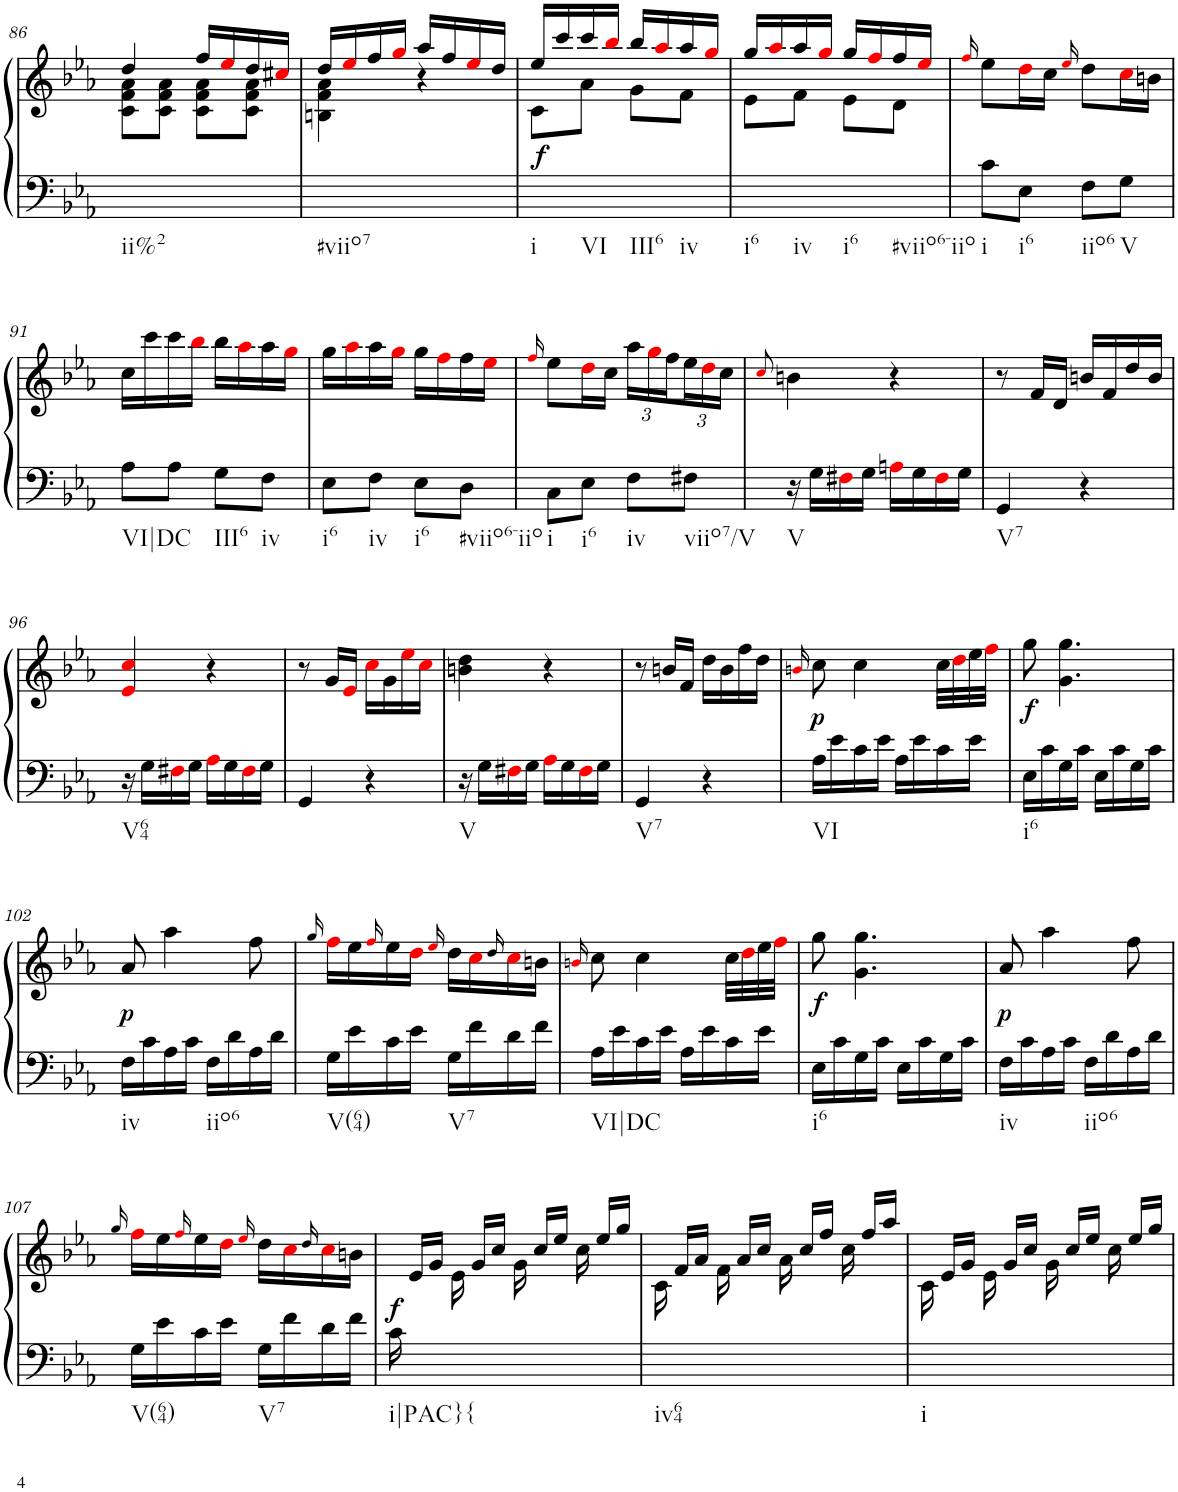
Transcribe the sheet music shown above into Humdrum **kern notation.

**kern	**kern	**dynam
*part1	*part1	*part1
*staff2	*staff1	*staff1/2
*I"Piano	*	*
*I'Pno.	*	*
!!LO:PB:g=z
*clefF4	*clefG2	*
*k[b-e-a-]	*k[b-e-a-]	*
*M2/4	*M2/4	*
=86	=86	=86
*	*^	*
!LO:TX:b:t=ii%2	!	!	!
2ryy	4dd/	8c\ 8f\ 8a-\L	.
.	.	8c\ 8f\ 8a-\J	.
.	16ff/LL	8c\ 8f\ 8a-\L	.
.	16ee-i/	.	.
.	16dd/	8c\ 8f\ 8a-\J	.
.	16cc#Xi/JJ	.	.
=87	=87	=87	=87
!LO:TX:b:t=#viio7	!	!	!
4ryy	16dd/LL	4Bn\ 4f\ 4a-\	.
.	16ee-i/	.	.
.	16ff/	.	.
.	16ggi/JJ	.	.
4r	16aa-/LL	4ryy	.
.	16ff/	.	.
.	16ee-i/	.	.
.	16dd/JJ	.	.
=88	=88	=88	=88
!LO:TX:b:t=i	!	!	!
!	!	!	!LO:DY:a=2
8ryy	16ee-/LL	8c\L	f
.	16ccc/	.	.
!LO:TX:b:t=VI	!	!	!
8ryy	16ccc/	8a-\J	.
.	16bb-i/JJ	.	.
!LO:TX:b:t=III6	!	!	!
8ryy	16bb-/LL	8g\L	.
.	16aa-i/	.	.
!LO:TX:b:t=iv	!	!	!
8ryy	16aa-/	8f\J	.
.	16ggi/JJ	.	.
=89	=89	=89	=89
!LO:TX:b:t=i6	!	!	!
8ryy	16gg/LL	8e-\L	.
.	16aa-i/	.	.
!LO:TX:b:t=iv	!	!	!
8ryy	16aa-/	8f\J	.
.	16ggi/JJ	.	.
!LO:TX:b:t=i6	!	!	!
8ryy	16gg/LL	8e-\L	.
.	16ffi/	.	.
!LO:TX:b:t=#viio6-iio	!	!	!
8ryy	16ff/	8d\J	.
.	16ee-i/JJ	.	.
*	*v	*v	*
=90	=90	=90
.	16qffi/	.
!LO:TX:b:t=i	!	!
8c\L	8ee-\L	.
!LO:TX:b:t=i6	!	!
8E-\J	16ddi\L	.
.	16cc\JJ	.
.	16qee-i/	.
!LO:TX:b:t=iio6	!	!
8F\L	8dd\L	.
!LO:TX:b:t=V	!	!
8G\J	16cci\L	.
.	16bn\JJ	.
!!LO:LB:g=z
=91	=91	=91
!LO:TX:b:t=VI|DC	!	!
8A-\L	16cc\LL	.
.	16ccc\	.
8A-\J	16ccc\	.
.	16bb-i\JJ	.
!LO:TX:b:t=III6	!	!
8G\L	16bb-\LL	.
.	16aa-i\	.
!LO:TX:b:t=iv	!	!
8F\J	16aa-\	.
.	16ggi\JJ	.
=92	=92	=92
!LO:TX:b:t=i6	!	!
8E-\L	16gg\LL	.
.	16aa-i\	.
!LO:TX:b:t=iv	!	!
8F\J	16aa-\	.
.	16ggi\JJ	.
!LO:TX:b:t=i6	!	!
8E-\L	16gg\LL	.
.	16ffi\	.
!LO:TX:b:t=#viio6-iio	!	!
8D\J	16ff\	.
.	16ee-i\JJ	.
=93	=93	=93
.	16qffi/	.
!LO:TX:b:t=i	!	!
8C\L	8ee-\L	.
!LO:TX:b:t=i6	!	!
8E-\J	16ddi\L	.
.	16cc\JJ	.
*	*Xbrackettup	*
!LO:TX:b:t=iv	!	!
8F\L	24aa-\LL	.
.	24ggi\	.
.	24ff\	.
!LO:TX:b:t=viio7/V	!	!
8F#X\J	24ee-\	.
.	24ddi\	.
.	24cc\JJ	.
=94	=94	=94
.	8qcci/	.
!LO:TX:b:t=V	!	!
16r	4bn\	.
16G\LL	.	.
16F#Xi\	.	.
16G\JJ	.	.
16Ani\LL	4r	.
16G\	.	.
16F#i\	.	.
16G\JJ	.	.
=95	=95	=95
!LO:TX:b:t=V7	!	!
4GG/	8r	.
.	16f/LL	.
.	16d/JJ	.
4r	16bn/LL	.
.	16f/	.
.	16dd/	.
.	16b/JJ	.
!!LO:LB:g=z
=96	=96	=96
!LO:TX:b:t=V64	!	!
16r	4e-i/ 4cci/	.
16G\LL	.	.
16F#Xi\	.	.
16G\JJ	.	.
16A-i\LL	4r	.
16G\	.	.
16F#i\	.	.
16G\JJ	.	.
=97	=97	=97
4GG/	8r	.
.	16g/LL	.
.	16e-i/JJ	.
4r	16cci\LL	.
.	16g\	.
.	16ee-i\	.
.	16cci\JJ	.
=98	=98	=98
!LO:TX:b:t=V	!	!
16r	4bn\ 4dd\	.
16G\LL	.	.
16F#Xi\	.	.
16G\JJ	.	.
16A-i\LL	4r	.
16G\	.	.
16F#i\	.	.
16G\JJ	.	.
=99	=99	=99
!LO:TX:b:t=V7	!	!
4GG/	8r	.
.	16bn/LL	.
.	16f/JJ	.
4r	16dd\LL	.
.	16b\	.
.	16ff\	.
.	16dd\JJ	.
=100	=100	=100
.	16qbni/	.
!LO:TX:b:t=VI	!	!
!	!	!LO:DY:b
16A-\LL	8cc\	p
16e-\	.	.
16c\	4cc\	.
16e-\JJ	.	.
16A-\LL	.	.
16e-\	.	.
16c\	32cc\LLL	.
.	32ddi\	.
16e-\JJ	32ee-\	.
.	32ffi\JJJ	.
=101	=101	=101
!LO:TX:b:t=i6	!	!
!	!	!LO:DY:b
16E-\LL	8gg\	f
16c\	.	.
16G\	4.g\ 4.gg\	.
16c\JJ	.	.
16E-\LL	.	.
16c\	.	.
16G\	.	.
16c\JJ	.	.
!!LO:LB:g=z
=102	=102	=102
!LO:TX:b:t=iv	!	!
!	!	!LO:DY:b
16F\LL	8a-/	p
16c\	.	.
16A-\	4aa-\	.
16c\JJ	.	.
!LO:TX:b:t=iio6	!	!
16F\LL	.	.
16d\	.	.
16A-\	8ff\	.
16d\JJ	.	.
=103	=103	=103
.	16qgg/	.
!LO:TX:b:t=V(64)	!	!
16G\LL	16ffi\LL	.
16e-\	16ee-\	.
.	16qffi/	.
16c\	16ee-\	.
16e-\JJ	16ddi\JJ	.
.	16qee-i/	.
!LO:TX:b:t=V7	!	!
16G\LL	16dd\LL	.
16f\	16cci\	.
.	16qdd/	.
16d\	16cci\	.
16f\JJ	16bn\JJ	.
=104	=104	=104
.	16qbni/	.
!LO:TX:b:t=VI|DC	!	!
16A-\LL	8cc\	.
16e-\	.	.
16c\	4cc\	.
16e-\JJ	.	.
16A-\LL	.	.
16e-\	.	.
16c\	32cc\LLL	.
.	32ddi\	.
16e-\JJ	32ee-\	.
.	32ffi\JJJ	.
=105	=105	=105
!LO:TX:b:t=i6	!	!
!	!	!LO:DY:b
16E-\LL	8gg\	f
16c\	.	.
16G\	4.g\ 4.gg\	.
16c\JJ	.	.
16E-\LL	.	.
16c\	.	.
16G\	.	.
16c\JJ	.	.
=106	=106	=106
!LO:TX:b:t=iv	!	!
!	!	!LO:DY:b
16F\LL	8a-/	p
16c\	.	.
16A-\	4aa-\	.
16c\JJ	.	.
!LO:TX:b:t=iio6	!	!
16F\LL	.	.
16d\	.	.
16A-\	8ff\	.
16d\JJ	.	.
!!LO:LB:g=z
=107	=107	=107
.	16qgg/	.
!LO:TX:b:t=V(64)	!	!
16G\LL	16ffi\LL	.
16e-\	16ee-\	.
.	16qffi/	.
16c\	16ee-\	.
16e-\JJ	16ddi\JJ	.
.	16qee-i/	.
!LO:TX:b:t=V7	!	!
16G\LL	16dd\LL	.
16f\	16cci\	.
.	16qdd/	.
16d\	16cci\	.
16f\JJ	16bn\JJ	.
=108	=108	=108
*^	*	*
!LO:TX:b:t=i|PAC}{	!	!	!
24c\	2ryy	24ryy	.
24%11ryy	.	24e-/LL	.
.	.	24g/JJ	.
*	*	*brackettup	*
.	.	24e-\	.
.	.	24g/LL	.
.	.	24cc/JJ	.
.	.	24g\	.
.	.	24cc/LL	.
.	.	24ee-/JJ	.
.	.	24cc\	.
.	.	24ee-/LL	.
.	.	24gg/JJ	.
*v	*v	*	*
=109	=109	=109
!LO:TX:b:t=iv64	!	!
2ryy	24c\	.
.	24f/LL	.
.	24a-/JJ	.
.	24f\	.
.	24a-/LL	.
.	24cc/JJ	.
.	24a-\	.
.	24cc/LL	.
.	24ff/JJ	.
.	24cc\	.
.	24ff/LL	.
.	24aa-/JJ	.
=110	=110	=110
!LO:TX:b:t=i	!	!
!	!	!LO:DY:a=2
2ryy	24c\	f
.	24e-/LL	.
.	24g/JJ	.
.	24e-\	.
.	24g/LL	.
.	24cc/JJ	.
.	24g\	.
.	24cc/LL	.
.	24ee-/JJ	.
.	24cc\	.
.	24ee-/LL	.
.	24gg/JJ	.
=	=	=
*-	*-	*-
